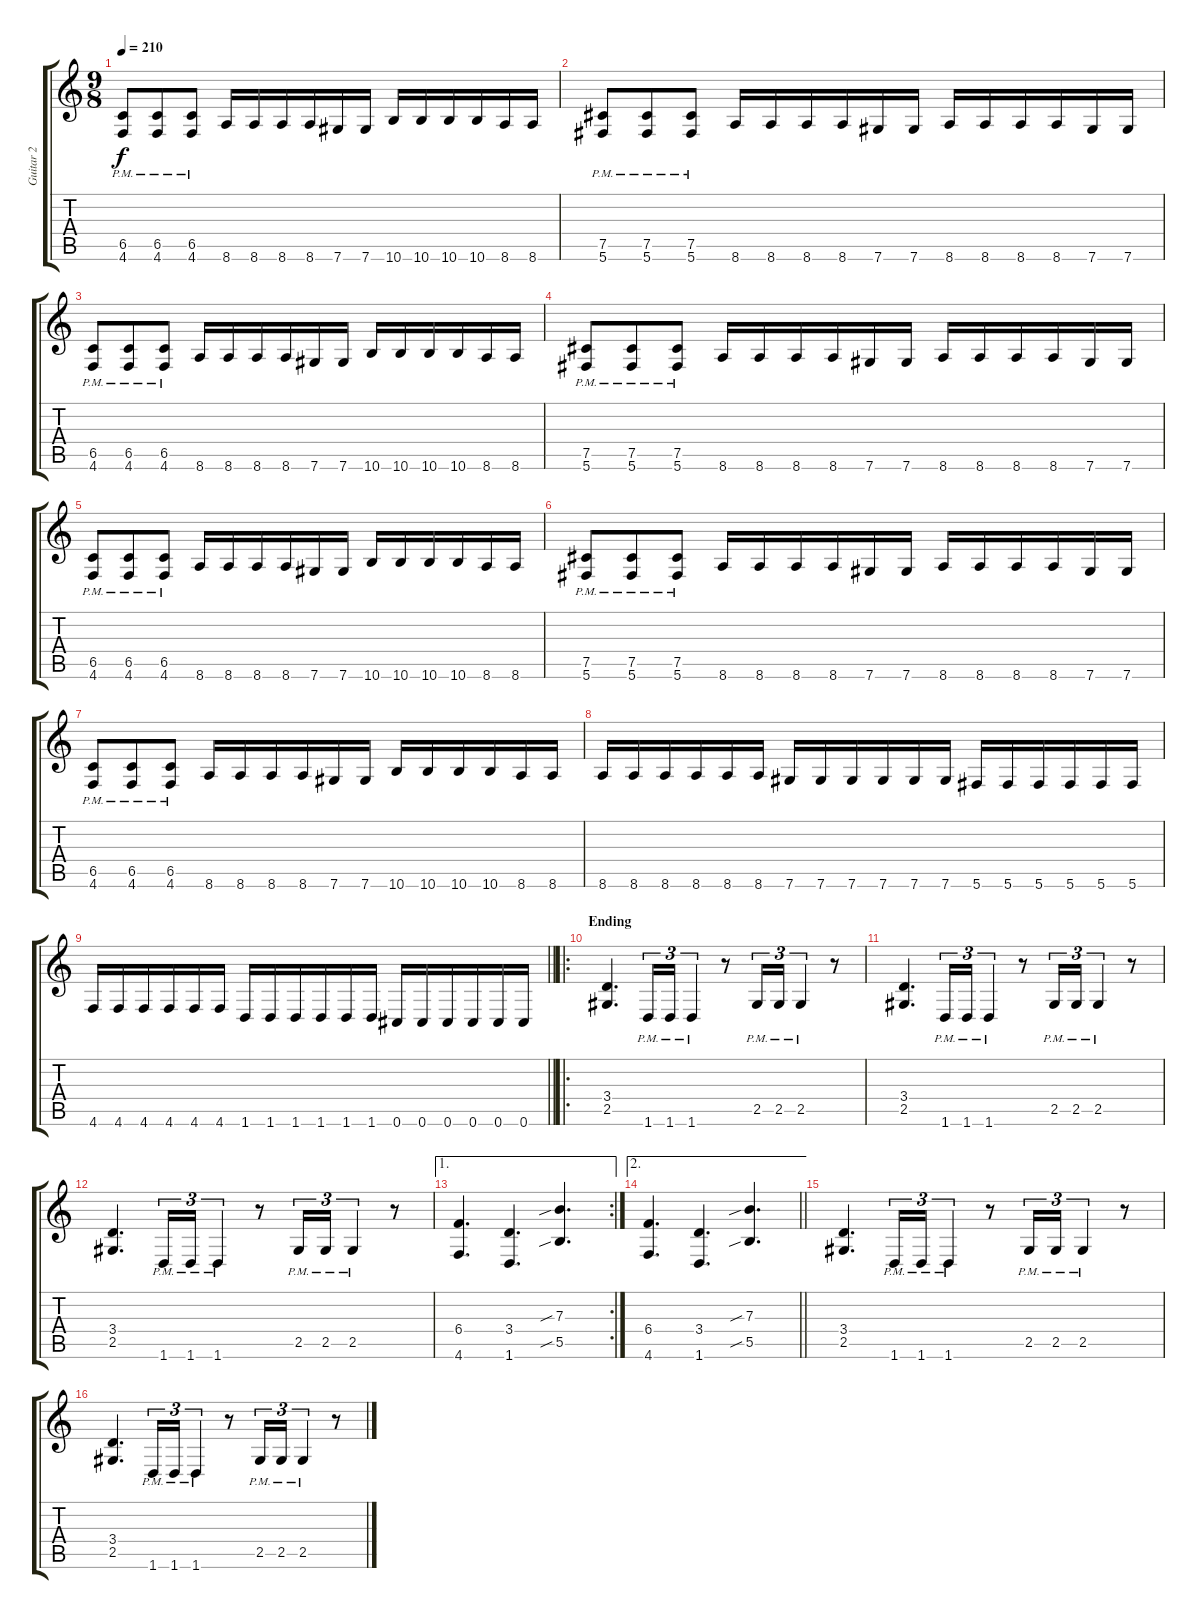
\track ("Guitar 2" "Guitar 2") {instrument distortionguitar}
\staff {score tabs}
\tuning (Db4 Ab3 E3 B2 Gb2 Db2) {hide}
\ts (9 8)
\tempo 210
\clef g2
\ks c
(6.5{pm} 4.6{pm}).8{dy f} (6.5{pm} 4.6{pm}).8 (6.5{pm} 4.6{pm}).8 8.6.16 8.6.16 8.6.16 8.6.16 7.6.16 7.6.16 10.6.16 10.6.16 10.6.16 10.6.16 8.6.16 8.6.16 |
(7.5{pm} 5.6{pm}).8 (7.5{pm} 5.6{pm}).8 (7.5{pm} 5.6{pm}).8 8.6.16 8.6.16 8.6.16 8.6.16 7.6.16 7.6.16 8.6.16 8.6.16 8.6.16 8.6.16 7.6.16 7.6.16 |
(6.5{pm} 4.6{pm}).8 (6.5{pm} 4.6{pm}).8 (6.5{pm} 4.6{pm}).8 8.6.16 8.6.16 8.6.16 8.6.16 7.6.16 7.6.16 10.6.16 10.6.16 10.6.16 10.6.16 8.6.16 8.6.16 |
(7.5{pm} 5.6{pm}).8 (7.5{pm} 5.6{pm}).8 (7.5{pm} 5.6{pm}).8 8.6.16 8.6.16 8.6.16 8.6.16 7.6.16 7.6.16 8.6.16 8.6.16 8.6.16 8.6.16 7.6.16 7.6.16 |
(6.5{pm} 4.6{pm}).8 (6.5{pm} 4.6{pm}).8 (6.5{pm} 4.6{pm}).8 8.6.16 8.6.16 8.6.16 8.6.16 7.6.16 7.6.16 10.6.16 10.6.16 10.6.16 10.6.16 8.6.16 8.6.16 |
(7.5{pm} 5.6{pm}).8 (7.5{pm} 5.6{pm}).8 (7.5{pm} 5.6{pm}).8 8.6.16 8.6.16 8.6.16 8.6.16 7.6.16 7.6.16 8.6.16 8.6.16 8.6.16 8.6.16 7.6.16 7.6.16 |
(6.5{pm} 4.6{pm}).8 (6.5{pm} 4.6{pm}).8 (6.5{pm} 4.6{pm}).8 8.6.16 8.6.16 8.6.16 8.6.16 7.6.16 7.6.16 10.6.16 10.6.16 10.6.16 10.6.16 8.6.16 8.6.16 |
8.6.16 8.6.16 8.6.16 8.6.16 8.6.16 8.6.16 7.6.16 7.6.16 7.6.16 7.6.16 7.6.16 7.6.16 5.6.16 5.6.16 5.6.16 5.6.16 5.6.16 5.6.16 |
\barLineRight lightlight
4.6.16 4.6.16 4.6.16 4.6.16 4.6.16 4.6.16 1.6.16 1.6.16 1.6.16 1.6.16 1.6.16 1.6.16 0.6.16 0.6.16 0.6.16 0.6.16 0.6.16 0.6.16 |
\ro
\section ("" "Ending")
(3.4 2.5).4{d} 1.6{pm}.16{tu (3 2)} 1.6{pm}.16{tu (3 2)} 1.6{pm}.4{tu (3 2)} r.8 2.5{pm}.16{tu (3 2)} 2.5{pm}.16{tu (3 2)} 2.5{pm}.4{tu (3 2)} r.8 |
(3.4 2.5).4{d} 1.6{pm}.16{tu (3 2)} 1.6{pm}.16{tu (3 2)} 1.6{pm}.4{tu (3 2)} r.8 2.5{pm}.16{tu (3 2)} 2.5{pm}.16{tu (3 2)} 2.5{pm}.4{tu (3 2)} r.8 |
(3.4 2.5).4{d} 1.6{pm}.16{tu (3 2)} 1.6{pm}.16{tu (3 2)} 1.6{pm}.4{tu (3 2)} r.8 2.5{pm}.16{tu (3 2)} 2.5{pm}.16{tu (3 2)} 2.5{pm}.4{tu (3 2)} r.8 |
\ae 1
\rc 2
(6.4 4.6).4{d} (3.4 1.6).4{d} (7.3{sib} 5.5{sib}).4{d} |
\ae 2
\barLineRight lightlight
(6.4 4.6).4{d} (3.4 1.6).4{d} (7.3{sib} 5.5{sib}).4{d} |
(3.4 2.5).4{d} 1.6{pm}.16{tu (3 2)} 1.6{pm}.16{tu (3 2)} 1.6{pm}.4{tu (3 2)} r.8 2.5{pm}.16{tu (3 2)} 2.5{pm}.16{tu (3 2)} 2.5{pm}.4{tu (3 2)} r.8 |
(3.4 2.5).4{d} 1.6{pm}.16{tu (3 2)} 1.6{pm}.16{tu (3 2)} 1.6{pm}.4{tu (3 2)} r.8 2.5{pm}.16{tu (3 2)} 2.5{pm}.16{tu (3 2)} 2.5{pm}.4{tu (3 2)} r.8
